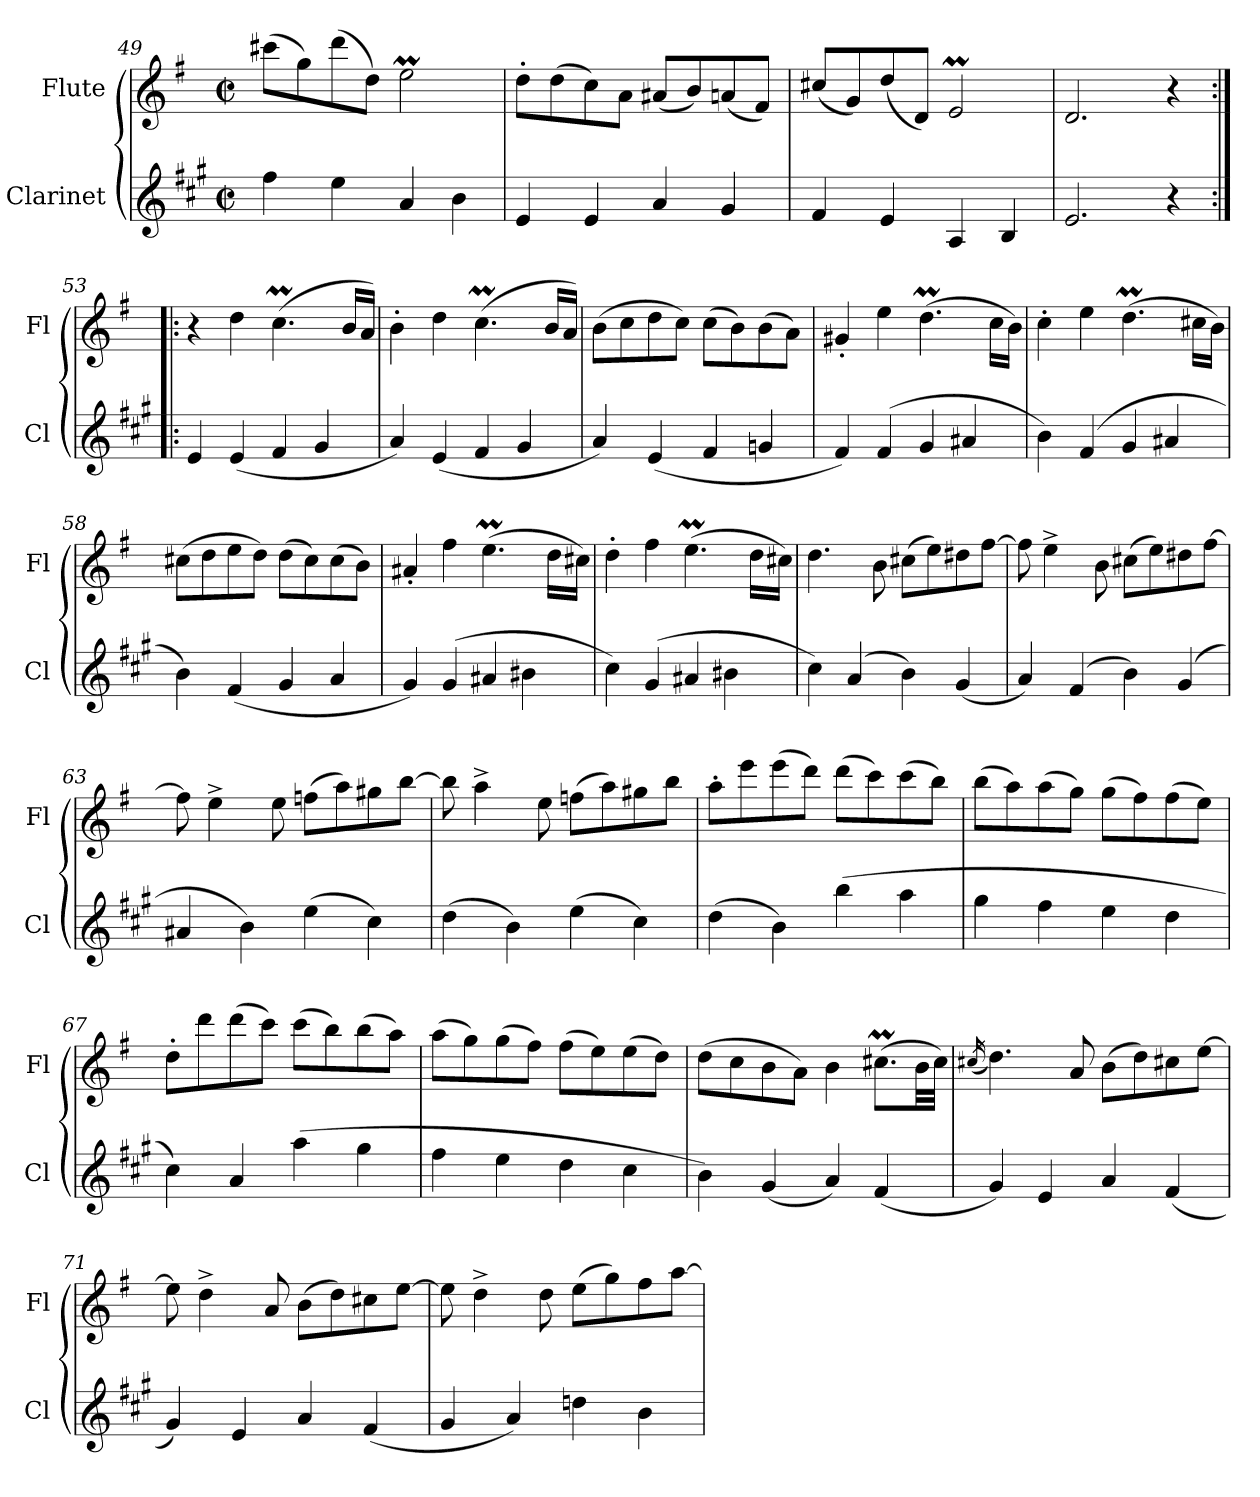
**kern	**kern
*part2	*part1
*staff2	*staff1
*I"Clarinet	*I"Flute
*I'Cl	*I'Fl
*clefG2	*clefG2
*ITrd1c2	*
*k[f#]	*k[f#]
*M2/2	*M2/2
*met(c|)	*met(c|)
=49	=49
4ee\	(>8ccc#X\L
.	8gg\)
4dd\	(>8ddd\
.	8dd\J)
4g/	2eeM\
4a\	.
!!LO:LB:g=z
=50	=50
4d/	8dd'\L
.	(>8dd\
4d/	8cc\)
.	8a\J
4g/	(<8a#X/L
.	8b/)
4f#/	(<8an/
.	8f#/J)
=51	=51
4e/	(<8cc#X/L
.	8g/)
4d/	(<8dd/
.	8d/J)
4G/	2eM/
4A/	.
=52	=52
2.d/	2.d/
4r	4r
=53:|!|:	=53:|!|:
4d/	4r
(<4d/	4dd\
4e/	(>4.ccM\
4f#/	.
.	16b/LL
.	16a/JJ)
=54	=54
4g/)	4b'\
(<4d/	4dd\
4e/	(>4.ccM\
4f#/	.
.	16b/LL
.	16a/JJ)
=55	=55
4g/)	(>8b\L
.	8cc\
(<4d/	8dd\
.	8cc\J)
4e/	(>8cc\L
.	8b\)
4fn/	(>8b\
.	8a\J)
!!LO:PB:g=z
=56	=56
4e/)	4g#X'/
(<4e/	4ee\
4f#/	(>4.ddM\
4g#X/	.
.	16cc\LL
.	16b\JJ)
=57	=57
4a\)	4cc'\
(<4e/	4ee\
4f#/	(>4.ddM\
4g#X/	.
.	16cc#X\LL
.	16b\JJ)
=58	=58
4a\)	(>8cc#X\L
.	8dd\
(<4e/	8ee\
.	8dd\J)
4f#/	(>8dd\L
.	8cc#\)
4g/	(>8cc#\
.	8b\J)
=59	=59
4f#/)	4a#X'/
(>4f#/	4ff#\
4g#X/	(>4.eeM\
4a#X\	.
.	16dd\LL
.	16cc#X\JJ)
=60	=60
4b\)	4dd'\
(>4f#/	4ff#\
4g#X/	(>4.eeM\
4a#X\	.
.	16dd\LL
.	16cc#X\JJ)
!!LO:LB:g=z
=61	=61
4b\)	4.dd\
(>4g/	.
.	8b\
4a\)	(>8cc#X\L
.	8ee\)
(<4f#/	8dd#X\
.	[8ff#\J
=62	=62
4g/)	8ff#\]
.	4ee^\
(>4e/	.
.	8b\
4a\)	(>8cc#X\L
.	8ee\)
(<4f#/	8dd#X\
.	[8ff#\J
=63	=63
4g#X/	8ff#\]
.	4ee^\
4a\)	.
.	8ee\
(>4dd\	(>8ffn\L
.	8aa\)
4b\)	8gg#X\
.	[8bb\J
=64	=64
(>4cc\	8bb\]
.	4aa^\
4a\)	.
.	8ee\
(>4dd\	(>8ffn\L
.	8aa\)
4b\)	8gg#X\
.	8bb\J
!!LO:LB:g=z
=65	=65
(>4cc\	8aa'\L
.	8eee\
4a\)	(>8eee\
.	8ddd\J)
(>4aa\	(>8ddd\L
.	8ccc\)
4gg\	(>8ccc\
.	8bb\J)
=66	=66
4ff#\	(>8bb\L
.	8aa\)
4ee\	(>8aa\
.	8gg\J)
4dd\	(>8gg\L
.	8ff#\)
4cc\	(>8ff#\
.	8ee\J)
=67	=67
4b\)	8dd'\L
.	8ddd\
4g/	(>8ddd\
.	8ccc\J)
(>4gg\	(>8ccc\L
.	8bb\)
4ff#\	(>8bb\
.	8aa\J)
=68	=68
4ee\	(>8aa\L
.	8gg\)
4dd\	(>8gg\
.	8ff#\J)
4cc\	(>8ff#\L
.	8ee\)
4b\	(>8ee\
.	8dd\J)
!!LO:LB:g=z
=69	=69
4a\)	(>8dd\L
.	8cc\
(<4f#/	8b\
.	8a\J)
4g/)	4b\
(<4e/	(>8.cc#Xm\L
.	32b\LL
.	32cc#\JJJ)
=70	=70
.	(<16qcc#X/
4f#/)	4.dd\)
4d/	.
.	8a/
4g/	(>8b\L
.	8dd\)
(<4e/	8cc#\
.	[8ee\J
=71	=71
4f#/)	8ee\]
.	4dd^\
4d/	.
.	8a/
4g/	(>8b\L
.	8dd\)
(<4e/	8cc#X\
.	[8ee\J
=72	=72
4f#/	8ee\]
.	4dd^\
4g/)	.
.	8dd\
4ccn\	(>8ee\L
.	8gg\)
4a\	8ff#\
.	[8aa\J
=	=
*-	*-
